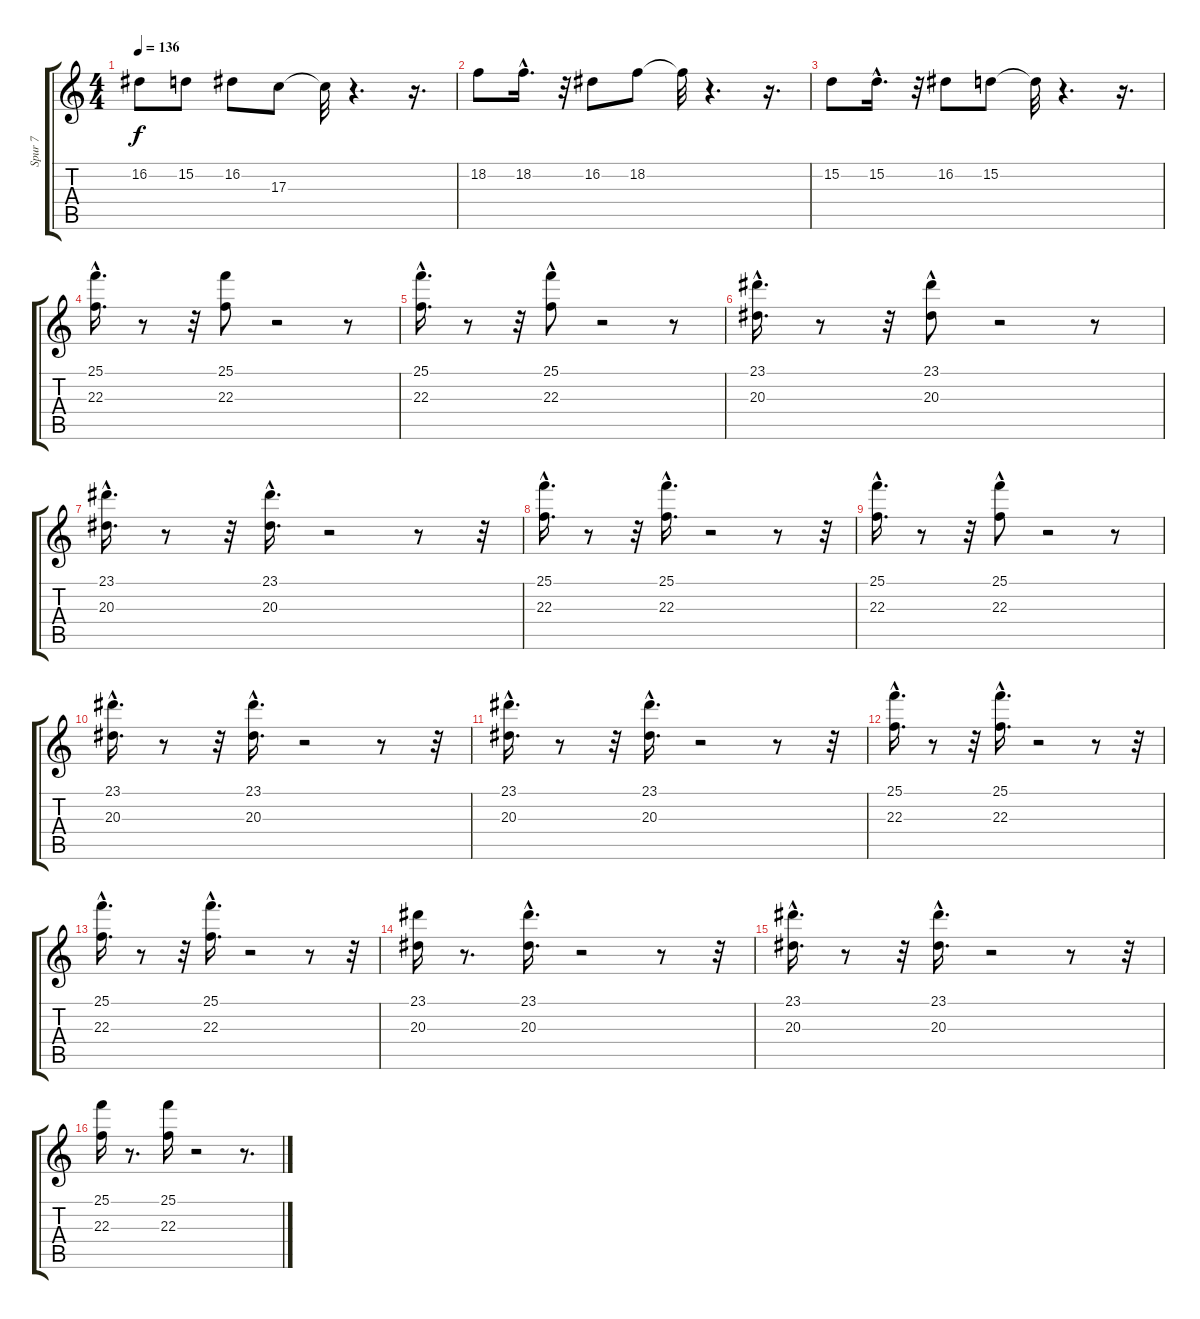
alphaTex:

\track ("Spur 7" "Spur 7") {instrument stringensemble2}
\staff {score tabs}
\tuning (E4 B3 G3 D3 A2 E2) {hide}
\ts (4 4)
\tempo 136
\clef g2
\ks c
16.2.8{dy f} 15.2.8 16.2.8 17.3.8 17.3{t}.32 r.4{d} r.16{d} |
18.2.8 18.2{hac}.16{d} r.32 16.2.8 18.2.8 18.2{t}.32 r.4{d} r.16{d} |
15.2.8 15.2{hac}.16{d} r.32 16.2.8 15.2.8 15.2{t}.32 r.4{d} r.16{d} |
(25.1{hac} 22.3{hac}).16{d} r.8 r.32 (25.1 22.3).8 r.2 r.8 |
(25.1{hac} 22.3{hac}).16{d} r.8 r.32 (25.1 22.3{hac}).8 r.2 r.8 |
(23.1{hac} 20.3{hac}).16{d} r.8 r.32 (23.1 20.3{hac}).8 r.2 r.8 |
(23.1{hac} 20.3{hac}).16{d} r.8 r.32 (23.1{hac} 20.3{hac}).16{d} r.2 r.8 r.32 |
(25.1{hac} 22.3{hac}).16{d} r.8 r.32 (25.1{hac} 22.3{hac}).16{d} r.2 r.8 r.32 |
(25.1{hac} 22.3{hac}).16{d} r.8 r.32 (25.1 22.3{hac}).8 r.2 r.8 |
(23.1{hac} 20.3{hac}).16{d} r.8 r.32 (23.1{hac} 20.3{hac}).16{d} r.2 r.8 r.32 |
(23.1{hac} 20.3{hac}).16{d} r.8 r.32 (23.1{hac} 20.3{hac}).16{d} r.2 r.8 r.32 |
(25.1{hac} 22.3{hac}).16{d} r.8 r.32 (25.1{hac} 22.3{hac}).16{d} r.2 r.8 r.32 |
(25.1 22.3{hac}).16{d} r.8 r.32 (25.1{hac} 22.3).16{d} r.2 r.8 r.32 |
(23.1 20.3).16 r.8{d} (23.1{hac} 20.3).16{d} r.2 r.8 r.32 |
(23.1 20.3{hac}).16{d} r.8 r.32 (23.1 20.3{hac}).16{d} r.2 r.8 r.32 |
(25.1 22.3).16 r.8{d} (25.1 22.3).16 r.2 r.8{d}
